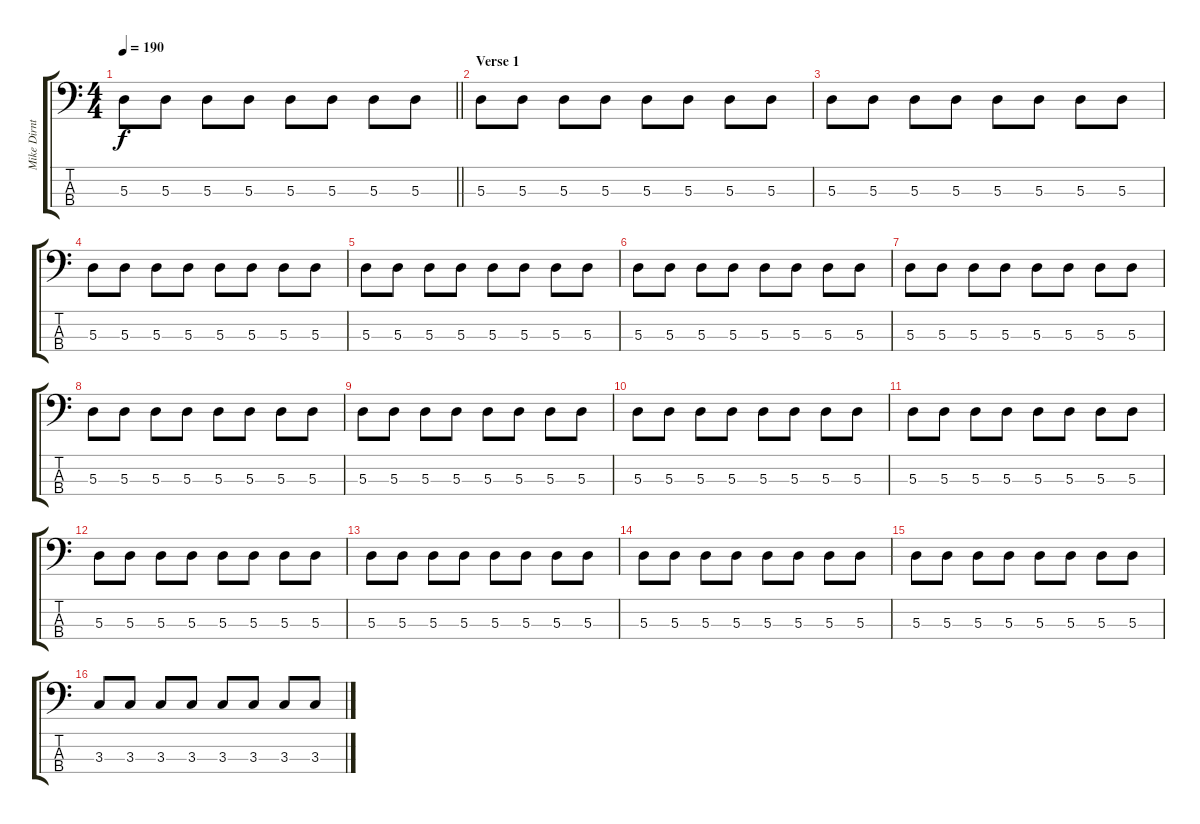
\track ("Mike Dirnt" "Mike Dirnt") {instrument electricbassfinger}
\staff {score tabs}
\tuning (G2 D2 A1 E1) {hide}
\ts (4 4)
\tempo 190
\clef f4
\barLineRight lightlight
\ks c
5.3.8{dy f} 5.3.8 5.3.8 5.3.8 5.3.8 5.3.8 5.3.8 5.3.8 |
\section ("" "Verse 1")
5.3.8 5.3.8 5.3.8 5.3.8 5.3.8 5.3.8 5.3.8 5.3.8 |
5.3.8 5.3.8 5.3.8 5.3.8 5.3.8 5.3.8 5.3.8 5.3.8 |
5.3.8 5.3.8 5.3.8 5.3.8 5.3.8 5.3.8 5.3.8 5.3.8 |
5.3.8 5.3.8 5.3.8 5.3.8 5.3.8 5.3.8 5.3.8 5.3.8 |
5.3.8 5.3.8 5.3.8 5.3.8 5.3.8 5.3.8 5.3.8 5.3.8 |
5.3.8 5.3.8 5.3.8 5.3.8 5.3.8 5.3.8 5.3.8 5.3.8 |
5.3.8 5.3.8 5.3.8 5.3.8 5.3.8 5.3.8 5.3.8 5.3.8 |
5.3.8 5.3.8 5.3.8 5.3.8 5.3.8 5.3.8 5.3.8 5.3.8 |
5.3.8 5.3.8 5.3.8 5.3.8 5.3.8 5.3.8 5.3.8 5.3.8 |
5.3.8 5.3.8 5.3.8 5.3.8 5.3.8 5.3.8 5.3.8 5.3.8 |
5.3.8 5.3.8 5.3.8 5.3.8 5.3.8 5.3.8 5.3.8 5.3.8 |
5.3.8 5.3.8 5.3.8 5.3.8 5.3.8 5.3.8 5.3.8 5.3.8 |
5.3.8 5.3.8 5.3.8 5.3.8 5.3.8 5.3.8 5.3.8 5.3.8 |
5.3.8 5.3.8 5.3.8 5.3.8 5.3.8 5.3.8 5.3.8 5.3.8 |
3.3.8 3.3.8 3.3.8 3.3.8 3.3.8 3.3.8 3.3.8 3.3.8
